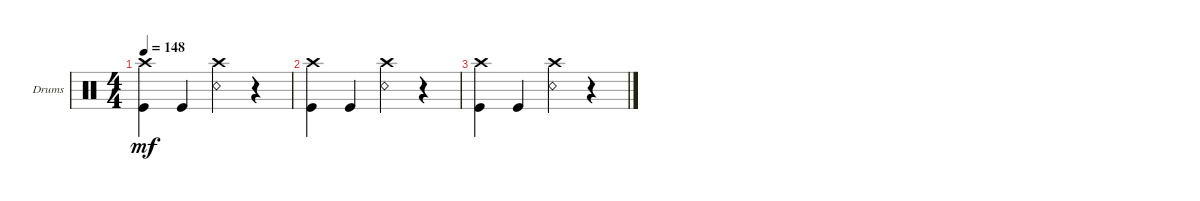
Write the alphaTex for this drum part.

\defaultSystemsLayout 4
\bracketExtendMode groupsimilarinstruments
\firstSystemTrackNameOrientation horizontal
\otherSystemsTrackNameOrientation horizontal
\track ("Drumkit" "Drums") {instrument percussion}
\staff {score}
\articulation defaults
\ts (4 4)
\tempo 148
\clef neutral
\ks c
("Kick (hit)" "Crash high (hit)").4{dy mf} "Kick (hit)".4 ("Snare (rim shot)" "Crash high (hit)").4 r.4 |
("Kick (hit)" "Crash high (hit)").4 "Kick (hit)".4 ("Snare (rim shot)" "Crash high (hit)").4 r.4 |
("Kick (hit)" "Crash high (hit)").4 "Kick (hit)".4 ("Snare (rim shot)" "Crash high (hit)").4 r.4
